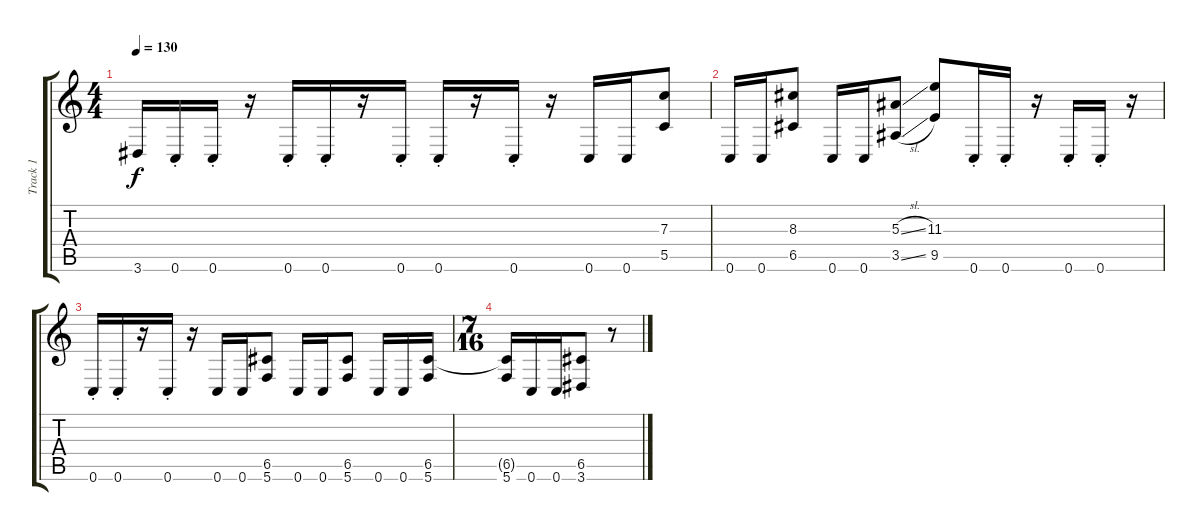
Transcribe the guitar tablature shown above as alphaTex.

\track ("Track 1" "Track 1") {instrument distortionguitar}
\staff {score tabs}
\tuning (D4 A3 F3 C3 G2 C2) {hide}
\ts (4 4)
\tempo 130
\clef g2
\ks c
3.6{t}.16{dy f} 0.6{st}.16 0.6{st}.16 r.16 0.6{st}.16 0.6{st}.16 r.16 0.6{st}.16 0.6{st}.16 r.16 0.6{st}.16 r.16 0.6.16 0.6.16 (7.3 5.5).8 |
0.6.16 0.6.16 (8.3 6.5).8 0.6.16 0.6.16 (5.3{sl} 3.5{sl}).8 (11.3 9.5).8 0.6{st}.16 0.6{st}.16 r.16 0.6{st}.16 0.6{st}.16 r.16 |
0.6{st}.16 0.6{st}.16 r.16 0.6{st}.16 r.16 0.6.16 0.6.16 (6.5 5.6).8 0.6.16 0.6.16 (6.5 5.6).8 0.6.16 0.6.16 (6.5 5.6).16 |
\ts (7 16)
(6.5{t} 5.6).16 0.6.16 0.6.16 (6.5 3.6).8 r.8
